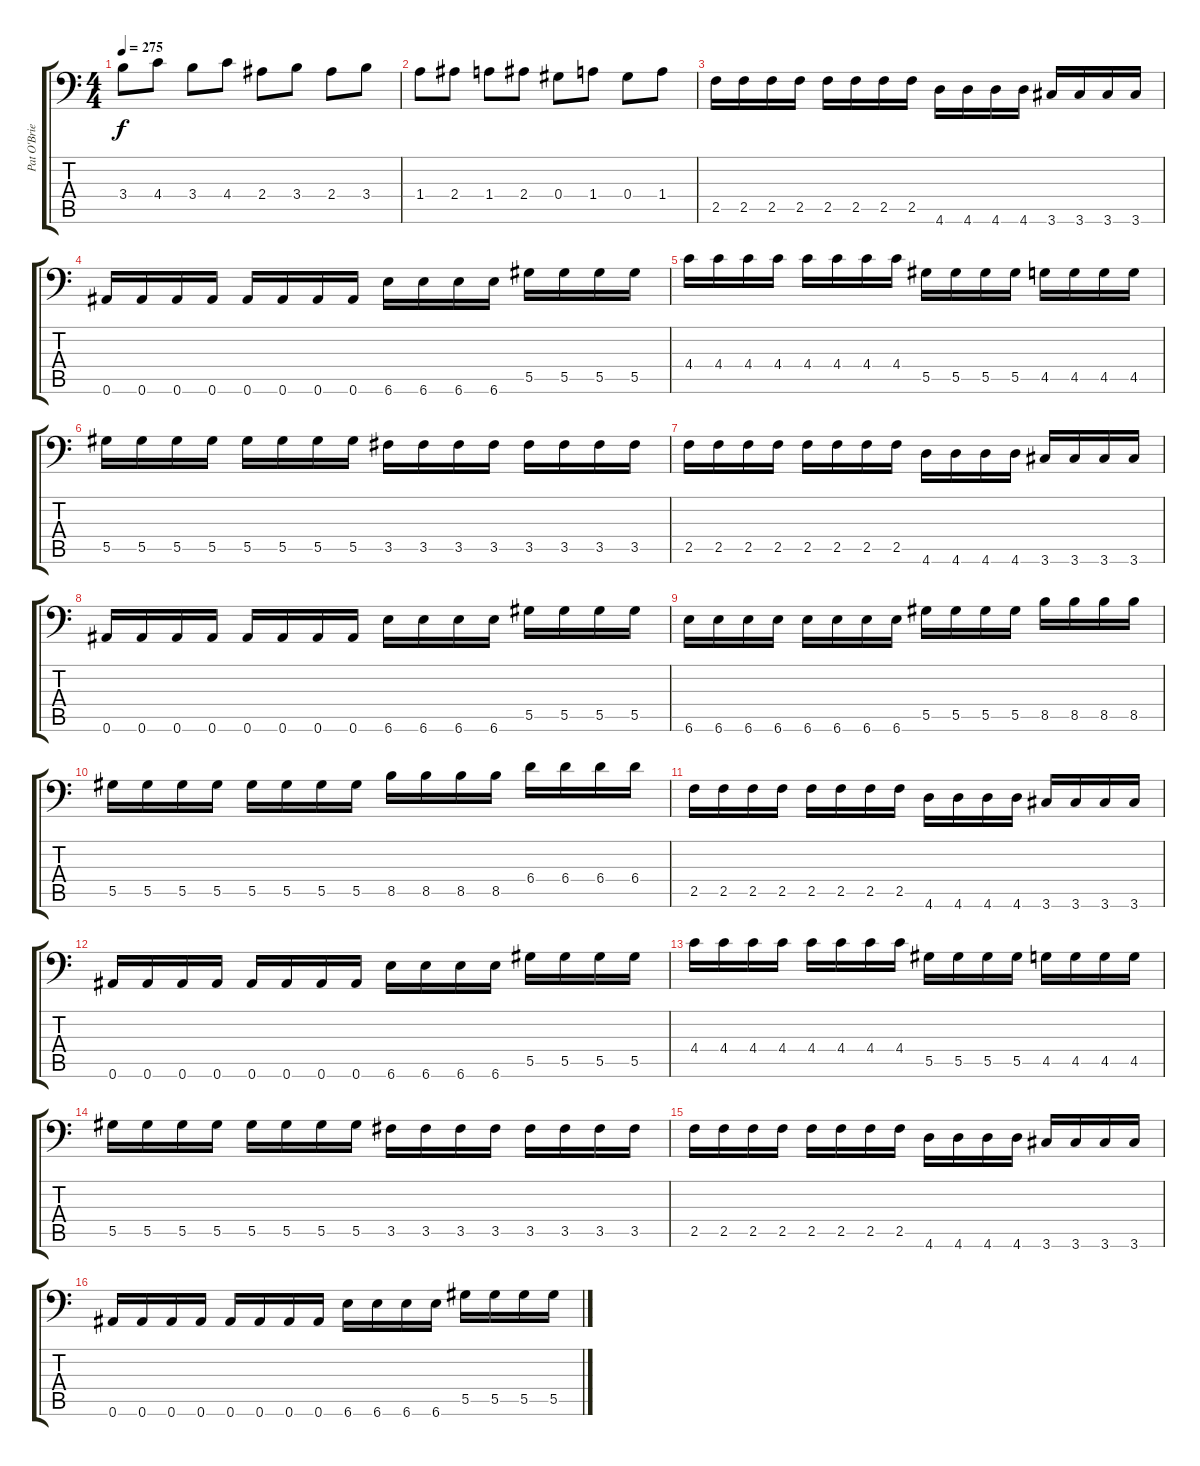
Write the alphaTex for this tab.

\track ("Pat O'Brien" "Pat O'Brie") {instrument distortionguitar}
\staff {score tabs}
\tuning (Bb3 F3 Db3 Ab2 Eb2 Bb1) {hide}
\ts (4 4)
\tempo 275
\clef f4
\ks c
3.4.8{dy f} 4.4.8 3.4.8 4.4.8 2.4.8 3.4.8 2.4.8 3.4.8 |
1.4.8 2.4.8 1.4.8 2.4.8 0.4.8 1.4.8 0.4.8 1.4.8 |
2.5.16 2.5.16 2.5.16 2.5.16 2.5.16 2.5.16 2.5.16 2.5.16 4.6.16 4.6.16 4.6.16 4.6.16 3.6.16 3.6.16 3.6.16 3.6.16 |
0.6.16 0.6.16 0.6.16 0.6.16 0.6.16 0.6.16 0.6.16 0.6.16 6.6.16 6.6.16 6.6.16 6.6.16 5.5.16 5.5.16 5.5.16 5.5.16 |
4.4.16 4.4.16 4.4.16 4.4.16 4.4.16 4.4.16 4.4.16 4.4.16 5.5.16 5.5.16 5.5.16 5.5.16 4.5.16 4.5.16 4.5.16 4.5.16 |
5.5.16 5.5.16 5.5.16 5.5.16 5.5.16 5.5.16 5.5.16 5.5.16 3.5.16 3.5.16 3.5.16 3.5.16 3.5.16 3.5.16 3.5.16 3.5.16 |
2.5.16 2.5.16 2.5.16 2.5.16 2.5.16 2.5.16 2.5.16 2.5.16 4.6.16 4.6.16 4.6.16 4.6.16 3.6.16 3.6.16 3.6.16 3.6.16 |
0.6.16 0.6.16 0.6.16 0.6.16 0.6.16 0.6.16 0.6.16 0.6.16 6.6.16 6.6.16 6.6.16 6.6.16 5.5.16 5.5.16 5.5.16 5.5.16 |
6.6.16 6.6.16 6.6.16 6.6.16 6.6.16 6.6.16 6.6.16 6.6.16 5.5.16 5.5.16 5.5.16 5.5.16 8.5.16 8.5.16 8.5.16 8.5.16 |
5.5.16 5.5.16 5.5.16 5.5.16 5.5.16 5.5.16 5.5.16 5.5.16 8.5.16 8.5.16 8.5.16 8.5.16 6.4.16 6.4.16 6.4.16 6.4.16 |
2.5.16 2.5.16 2.5.16 2.5.16 2.5.16 2.5.16 2.5.16 2.5.16 4.6.16 4.6.16 4.6.16 4.6.16 3.6.16 3.6.16 3.6.16 3.6.16 |
0.6.16 0.6.16 0.6.16 0.6.16 0.6.16 0.6.16 0.6.16 0.6.16 6.6.16 6.6.16 6.6.16 6.6.16 5.5.16 5.5.16 5.5.16 5.5.16 |
4.4.16 4.4.16 4.4.16 4.4.16 4.4.16 4.4.16 4.4.16 4.4.16 5.5.16 5.5.16 5.5.16 5.5.16 4.5.16 4.5.16 4.5.16 4.5.16 |
5.5.16 5.5.16 5.5.16 5.5.16 5.5.16 5.5.16 5.5.16 5.5.16 3.5.16 3.5.16 3.5.16 3.5.16 3.5.16 3.5.16 3.5.16 3.5.16 |
2.5.16 2.5.16 2.5.16 2.5.16 2.5.16 2.5.16 2.5.16 2.5.16 4.6.16 4.6.16 4.6.16 4.6.16 3.6.16 3.6.16 3.6.16 3.6.16 |
0.6.16 0.6.16 0.6.16 0.6.16 0.6.16 0.6.16 0.6.16 0.6.16 6.6.16 6.6.16 6.6.16 6.6.16 5.5.16 5.5.16 5.5.16 5.5.16
